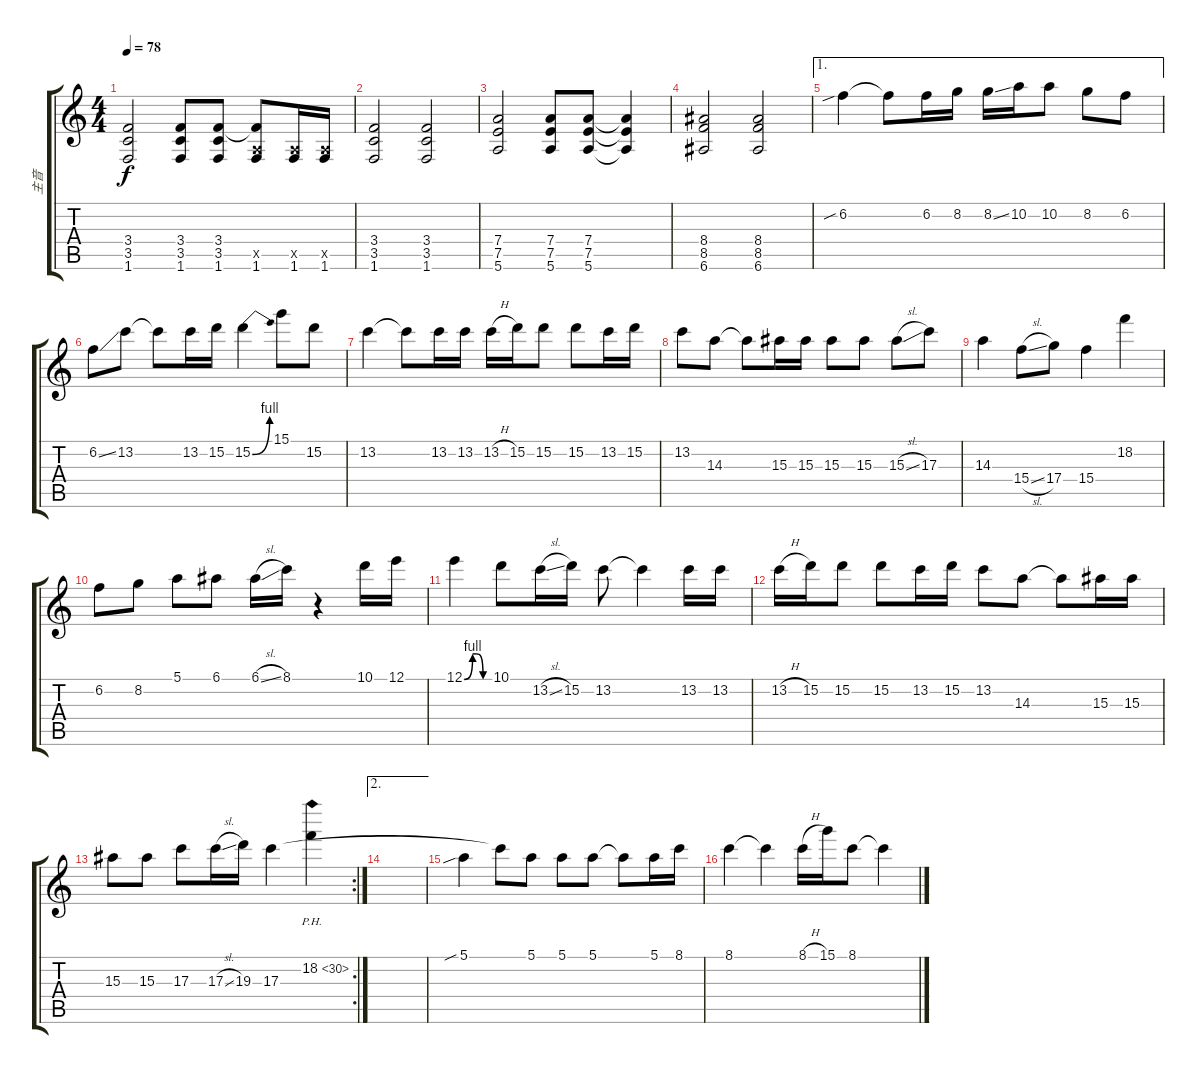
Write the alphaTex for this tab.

\track ("主音" "主音") {instrument distortionguitar}
\staff {score tabs}
\tuning (E4 B3 G3 D3 A2 E2) {hide}
\ts (4 4)
\tempo 78
\clef g2
\ks c
(3.4 3.5 1.6).2{dy f} (3.4 3.5 1.6).8 (3.4 3.5 1.6).8 (3.4{t} 0.5{x} 1.6).8 (0.5{x} 1.6).16 (0.5{x} 1.6).16 |
(3.4 3.5 1.6).2 (3.4 3.5 1.6).2 |
(7.4 7.5 5.6).2 (7.4 7.5 5.6).8 (7.4 7.5 5.6).8 (7.4{t} 7.5{t} 5.6{t}).4 |
(8.4 8.5 6.6).2 (8.4 8.5 6.6).2 |
\ae 1
6.2{sib}.4 6.2{t}.8 6.2.16 8.2.16 8.2{ss}.16 10.2.16 10.2.8 8.2.8 6.2.8 |
6.2{ss}.8 13.2.8 13.2{t}.8 13.2.16 15.2.16 15.2{be (bend 0 0 60 4)}.4 15.1.8 15.2.8 |
13.2.4 13.2{t}.8 13.2.16 13.2.16 13.2{h}.16 15.2.16 15.2.8 15.2.8 13.2.16 15.2.16 |
13.2.8 14.3.8 14.3{t}.8 15.3.16 15.3.16 15.3.8 15.3.8 15.3{sl}.8 17.3.8 |
14.3.4 15.4{sl}.8 17.4.8 15.4.4 18.2.4 |
6.2.8 8.2.8 5.1.8 6.1.8 6.1{sl}.16 8.1.16 r.4 10.1.16 12.1.16 |
12.1{be (custom 0 0 20 4 30 4 45 0 60 0)}.4 10.1.8 13.2{sl}.16 15.2.16 13.2.8 13.2{t}.4 13.2.16 13.2.16 |
13.2{h}.16 15.2.16 15.2.8 15.2.8 13.2.16 15.2.16 13.2.8 14.3.8 14.3{t}.8 15.3.16 15.3.16 |
\rc 2
15.3.8 15.3.8 17.3.8 17.3{sl}.16 19.3.16 17.3.4 18.2{ph 12}.4 |
\ae 2
|
5.1{sib}.4 17.3{t}.8 5.1.8 5.1.8 5.1.8 5.1{t}.8 5.1.16 8.1.16 |
8.1.4 8.1{t}.4 8.1{h}.16 15.1.16 8.1.8 8.1{t}.4
